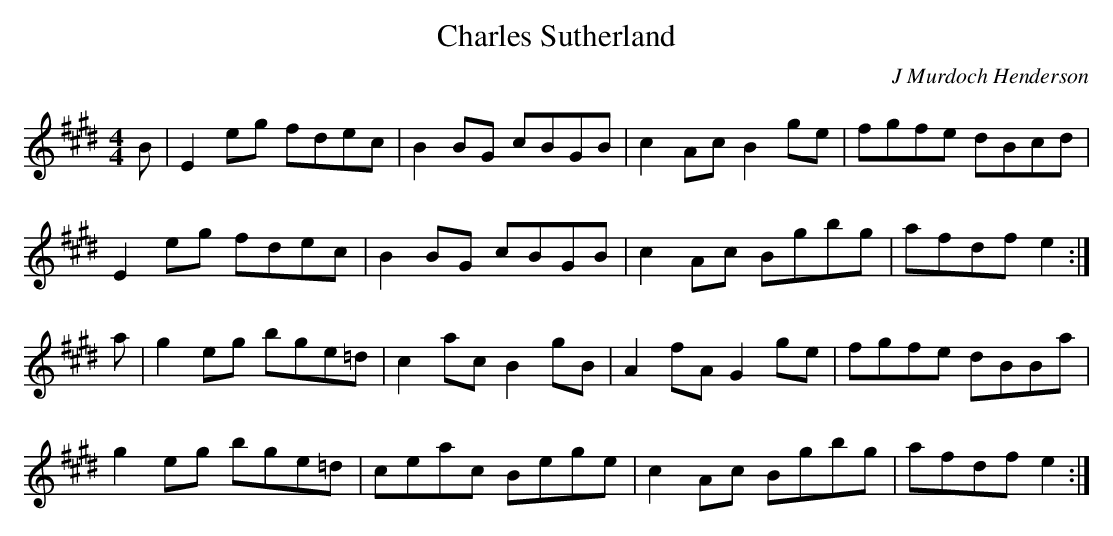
X:1
T:Charles Sutherland
C:J Murdoch Henderson
M:4/4
L:1/8
K:E
B|E2- eg fdec|B2 BG cBGB|c2 Ac B2 ge|fgfe dBcd|
E2- eg fdec|B2 BG cBGB|c2 Ac Bgbg|afdf e2:|]
a|g2 eg bge=d|c2 ac B2 gB|A2 fA G2 ge|fgfe dBBa|
g2 eg bge=d|ceac Bege|c2 Ac Bgbg|afdf e2:|]
